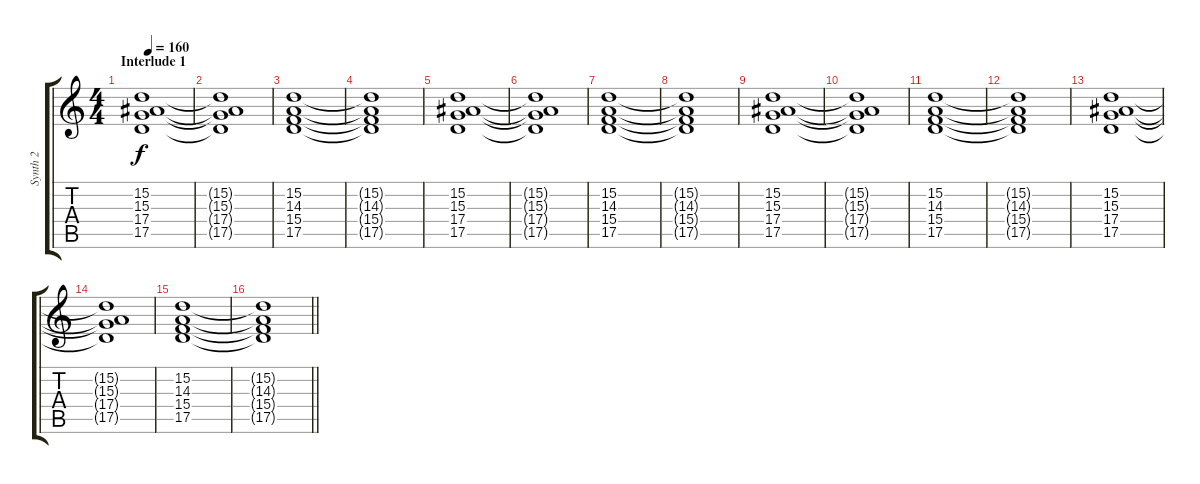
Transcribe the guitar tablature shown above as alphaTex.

\track ("Synth 2" "Synth 2") {instrument stringensemble2}
\staff {score tabs}
\tuning (E4 B3 G3 D3 A2 E2) {hide}
\ts (4 4)
\section ("" "Interlude 1")
\tempo 160
\clef g2
\ks c
(15.2 15.3 17.4 17.5).1{dy f} |
(15.2{t} 15.3{t} 17.4{t} 17.5{t}).1 |
(15.2 14.3 15.4 17.5).1 |
(15.2{t} 14.3{t} 15.4{t} 17.5{t}).1 |
(15.2 15.3 17.4 17.5).1 |
(15.2{t} 15.3{t} 17.4{t} 17.5{t}).1 |
(15.2 14.3 15.4 17.5).1 |
(15.2{t} 14.3{t} 15.4{t} 17.5{t}).1 |
(15.2 15.3 17.4 17.5).1 |
(15.2{t} 15.3{t} 17.4{t} 17.5{t}).1 |
(15.2 14.3 15.4 17.5).1 |
(15.2{t} 14.3{t} 15.4{t} 17.5{t}).1 |
(15.2 15.3 17.4 17.5).1 |
(15.2{t} 15.3{t} 17.4{t} 17.5{t}).1 |
(15.2 14.3 15.4 17.5).1 |
\barLineRight lightlight
(15.2{t} 14.3{t} 15.4{t} 17.5{t}).1
